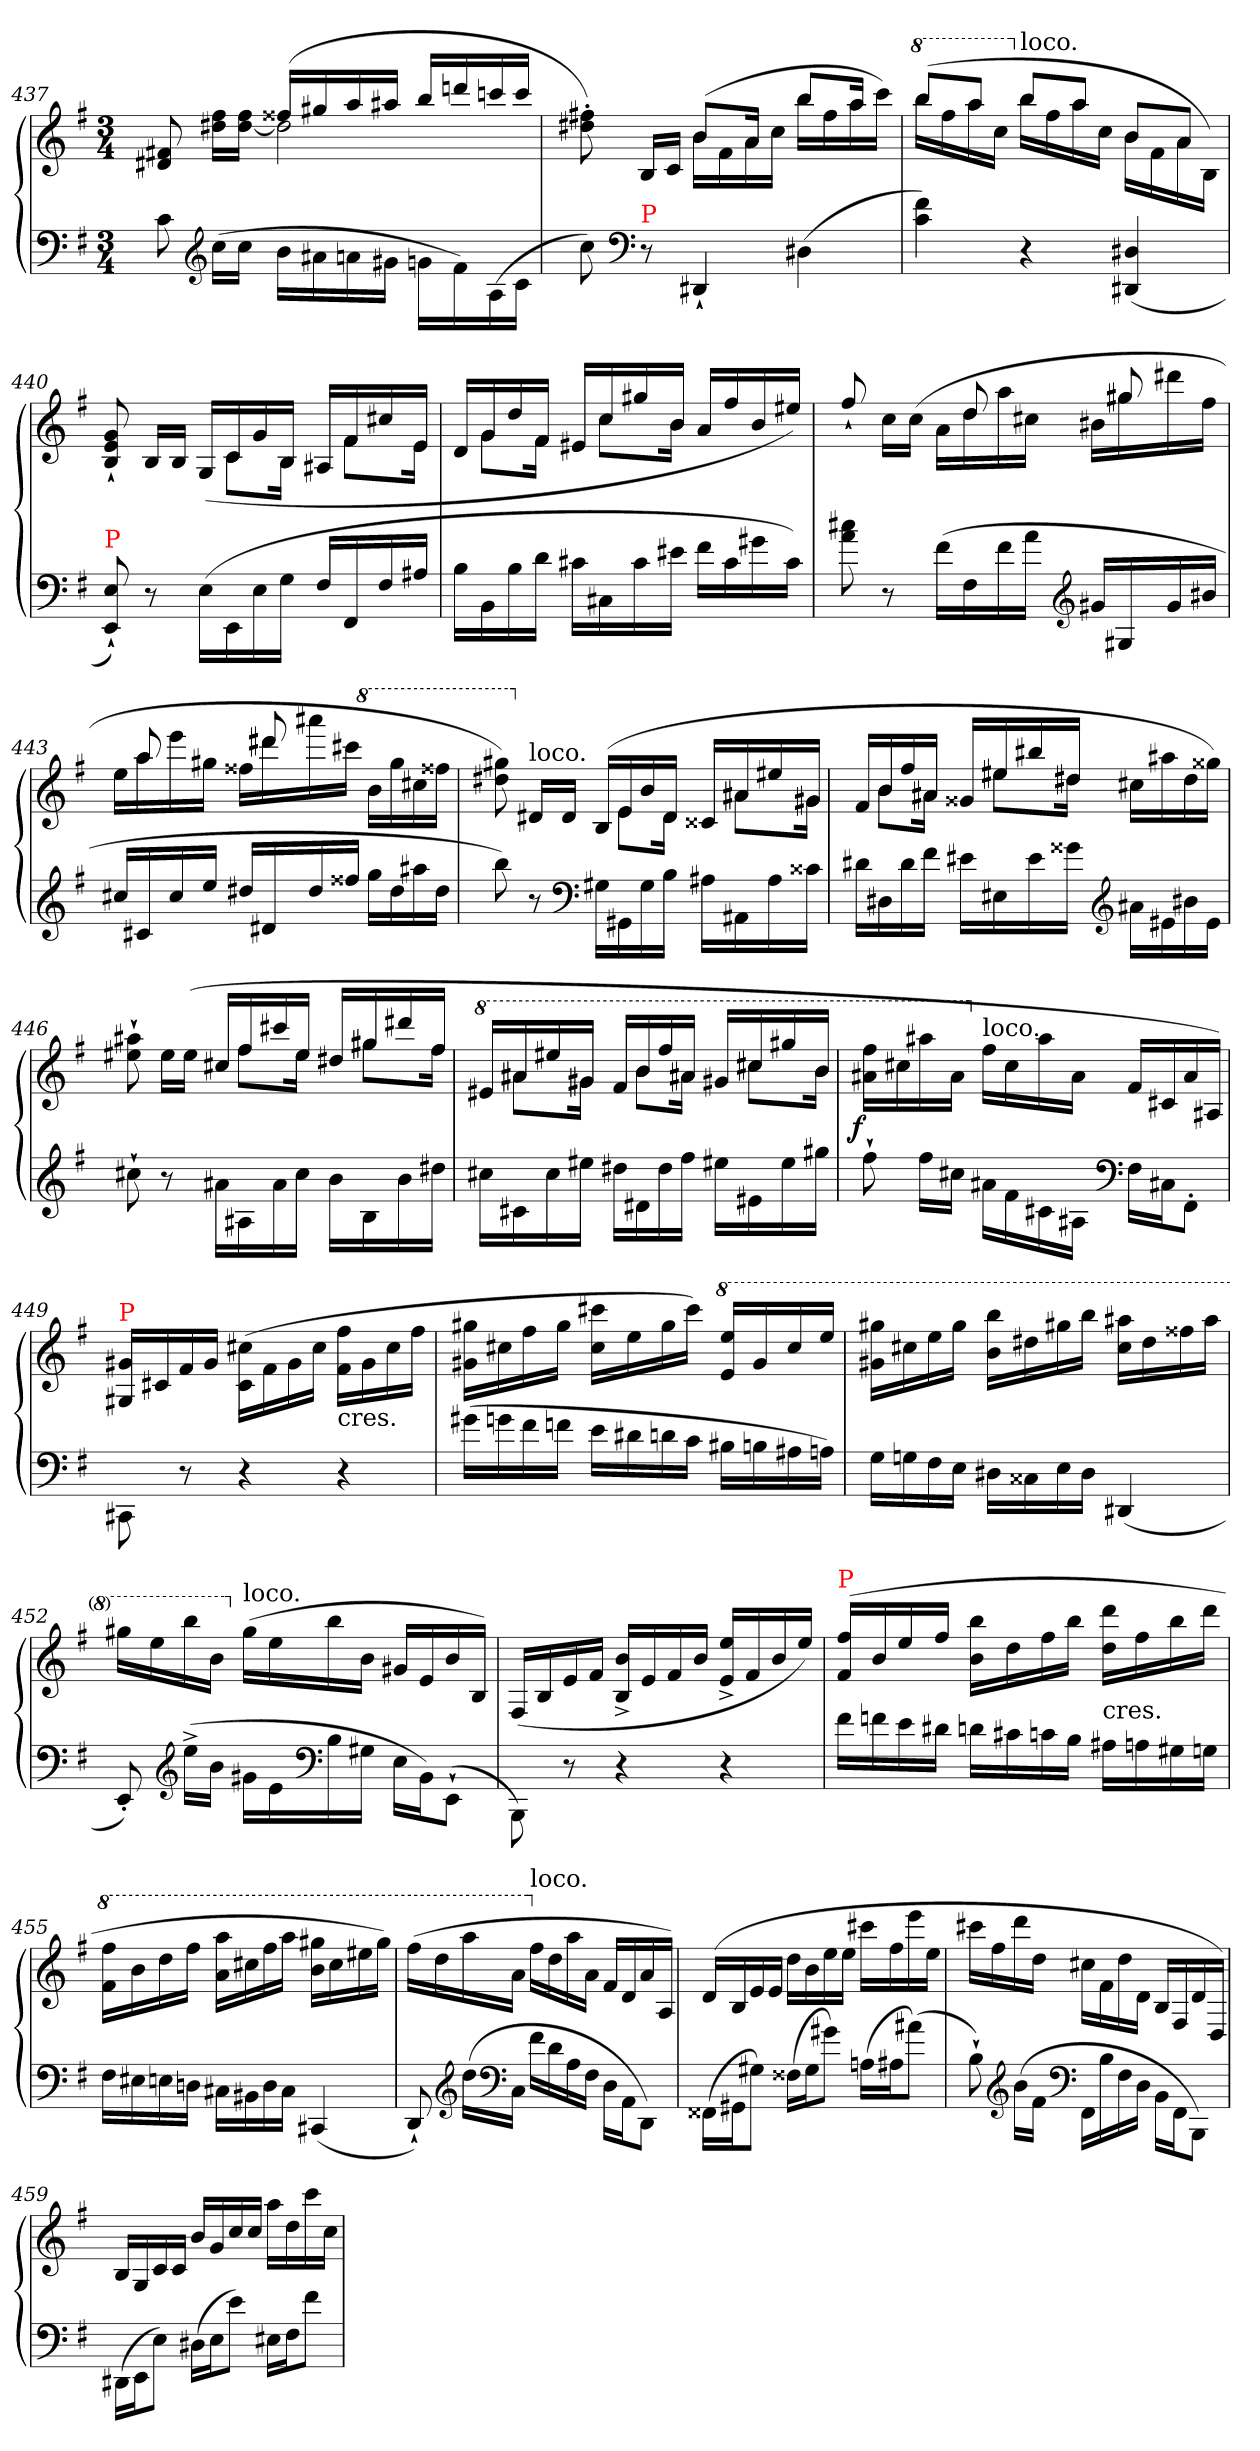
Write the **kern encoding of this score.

**kern	**kern	**dynam
*part1	*part1	*part1
*staff2	*staff1	*staff1/2
*clefF4	*clefG2	*
*k[f#]	*k[f#]	*
*M3/4	*M3/4	*
=437	=437	=437
*	*^	*
8c	8f#X 8d#X	8ryy	.
*clefG2	*	*	*
(>16cc\LL	8ryy	16ff# 16dd#jLL	.
16ccJJ	.	16ff# [16dd#JJ	.
16b\LL	(>16ff##XLL	2dd#]	.
16a#X	16gg#X	.	.
16an	16aa	.	.
16g#XJJ	16aa#XJJ	.	.
16gn\LL	16bbLL	.	.
16f#)	16dddn	.	.
(>16A	16cccn	.	.
16cJJ	16cccJJ	.	.
=438	=438	=438	=438
8cc)	4ryy	8ff#X'> 8dd#X'>)	.
*clefF4	*	*	*
!LO:TX:a:color=red:t=P	!	!	!
8r	.	16B/LL	.
.	.	16c/JJ	.
4DD#X`<	(>8bL	16bLL	.
.	.	16f#	.
.	16aJk	16a	.
.	16ryy	16ccJJ	.
(>4D#j	8bbL	16bbLL	.
.	.	16ff#	.
.	16aaJk	16aa	.
.	16ryy	16cccJJ)	.
=439	=439	=439	=439
*	*8va	*	*
4f# 4c)	(>8bbbL	16bbbLL	.
.	.	16fff#	.
.	8aaaJ	16aaa	.
.	.	16cccJJ	.
*	*X8va	*	*
!	!LO:TX:a:t=loco.	!	!
4r	8bbL	16bbLL	.
.	.	16ff#	.
.	8aaJ	16aa	.
.	.	16ccJJ	.
(<4D#X 4DD#X	8bL	16bLL	.
.	.	16f#	.
.	8aJ	16a	.
.	.	16BJJ)	.
=440	=440	=440	=440
!LO:TX:a:color=red:t=P	!	!	!
8E`< 8EE`<)	8g`< 8e`< 8B`<	4ryy	.
8r	16BLL	.	.
.	16BJJ	.	.
(<16E\LL	(>16G/LL	16ryy	.
16EE	16c	8c\L	.
16E	16g	.	.
16GJJ	16BJJ	16BJk	.
16F#LL	16A#X/LL	16ryy	.
16FF#	16f#	8f#\L	.
16F#	16cc#X	.	.
16A#XJJ	16eJJ	16eJk	.
=441	=441	=441	=441
16BLL	16d/LL	16ryy	.
16BB	16g	8g\L	.
16B	16dd	.	.
16dJJ	16f#JJ	16f#Jk	.
16c#XLL	16e#XLL	16ryy	.
16C#j	16cc	8ccL	.
16c#	16gg#X	.	.
16e#XJJ	16bJJ	16bJk	.
16f#\LL	16a/LL	4ryy	.
16c#\	16ff#	.	.
16g#X	16b	.	.
16c#\JJ)	16ee#XJJ)	.	.
=442	=442	=442	=442
8cc#X\ 8a\	8ff#`>/	8ryy	.
8r	16cc\LL	8ryy	.
.	(>16ccJJ	.	.
(<16f#LL	16ryy	16a\LL	.
16F#	8dd/	16dd	.
16f#	.	16aa	.
16aJJ	16ryy	16cc#jJJ	.
*clefG2	*	*	*
16g#XLL	16ryy	16b#X\LL	.
16G#j	8gg#X/	16gg#X	.
16g#	.	16ddd#X	.
16b#XJJ	16ryy	16ff#JJ	.
=443	=443	=443	=443
16cc#XLL	16ryy	16ee\LL	.
16c#j	8aa/	16aa	.
16cc#	.	16eee	.
16eeJJ	16ryy	16gg#XJJ	.
16dd#X/LL	16ryy	16ff##X\LL	.
16d#j	8ddd#X/	16ddd#X	.
16dd#	.	16aaa#X	.
16ff##XJJ	16ryy	16ccc#XJJ	.
*	*8va	*	*
16ggLL	4ryy	16bb\LL	.
16dd#	.	16ggg#	.
16aa#X	.	16ccc#j	.
16dd#JJ	.	16fff##XJJ	.
=444	=444	=444	=444
8bb)	8ggg#X 8ddd#X)	4ryy	.
*	*X8va	*	*
!	!LO:TX:a:t=loco.	!	!
8r	16d#XLL	.	.
.	16d#JJ	.	.
*clefF4	*	*	*
16G#XLL	(>16B/LL	16ryy	.
16GG#j	16e	8e\L	.
16G#	16b	.	.
16BJJ	16d#JJ	16d#Jk	.
16A#XLL	16c##X/LL	16ryy	.
16AA#j	16a#X	8a#X\L	.
16A#	16ee#X	.	.
16c##XJJ	16g#XJJ	16g#XJk	.
=445	=445	=445	=445
16d#XLL	16f#LL	16ryy	.
16D#j	16b	8bL	.
16d#	16ff#	.	.
16f#JJ	16a#XJJ	16a#XJk	.
16e#XLL	16g##XLL	16ryy	.
16E#j	16ee#X	8ee#XL	.
16e#	16bb#X	.	.
16g##XJJ	16dd#XJJ	16dd#XJk	.
*clefG2	*	*	*
16a#X\LL	16cc#XLL	4ryy	.
16e#X	16aa#X	.	.
16b#X	16dd#	.	.
16e#JJ	16gg##XJJ)	.	.
=446	=446	=446	=446
8cc#X`>	8aa#X`> 8ee#X`>	4ryy	.
8r	16ee#LL	.	.
.	(>16ee#JJ	.	.
16a#X\LL	16cc#XLL	16ryy	.
16A#j	16ff#	8ff#L	.
16a#	16ccc#j	.	.
16cc#JJ	16ee#JJ	16ee#Jk	.
16b\LL	16dd#XLL	16ryy	.
16B	16gg#X	8gg#XL	.
16b	16ddd#j	.	.
16dd#XJJ	16ff#JJ	16ff#Jk	.
=447	=447	=447	=447
*	*8va	*	*
16cc#X\LL	16ee#XLL	16ryy	.
16c#j	16aa#X	8aa#XL	.
16cc#	16eee#j	.	.
16ee#XJJ	16gg#XJJ	16gg#XJk	.
16dd#X\LL	16ff#LL	16ryy	.
16d#j	16bb	8bbL	.
16dd#	16fff#	.	.
16ff#JJ	16aa#XJJ	16aa#XJk	.
16ee#X\LL	16gg#XLL	16ryy	.
16e#j	16ccc#X	8ccc#XL	.
16ee#	16ggg#j	.	.
16gg#XJJ	16bbJJ	16bbJk	.
=448	=448	=448	=448
!	!	!	!LO:DY:rj
*	*v	*v	*
8ff#`>	16fff# 16aa#XLL	f
.	16ccc#X	.
16ff#LL	16aaa#X	.
16cc#XJJ	16aa#JJ	.
*	*X8va	*
!	!LO:TX:a:t=loco.	!
16a#X\LL	16ff#LL	.
16f#	16cc#	.
16c#j	16aa#	.
16A#jJJ	16a#JJ	.
*clefF4	*	*
16F#\LL	16f#LL	.
16C#XJ	16c#j	.
8FF#'>J	16a#	.
.	16A#XJJ)	.
=449	=449	=449
!	!LO:TX:a:color=red:t=P	!
8CC#X\	16g#X 16G#XLL	.
.	16c#X	.
8r	16f#	.
.	16g#JJ	.
4r	(>16cc#j\ 16c#\LL	.
.	16f#	.
.	16g#	.
.	16cc#JJ	.
!	!LO:TX:c:t=cres.	!
4r	16ff#\ 16f#\LL	.
.	16g#	.
.	16cc#	.
.	16ff#JJ	.
=450	=450	=450
(>16g#XLL	16gg#X 16g#XLL	.
16gn	16cc#X	.
16f#	16ff#	.
16fnJJ	16gg#JJ	.
16eLL	16ccc#j 16cc#LL	.
16d#X	16ee	.
16dn	16gg#	.
16cJJ	16ccc#JJ)	.
*	*8va	*
16B#XLL	16eee 16eeLL	.
16Bn	16gg#	.
16A#X	16ccc#	.
16AnJJ)	16eeeJJ	.
=451	=451	=451
16GLL	16ggg#X 16gg#XLL	.
16Gn	16ccc#X	.
16F#	16eee	.
16EJJ	16ggg#JJ	.
16D#XLL	16bbb 16bbLL	.
16C##X	16ddd#X	.
16E	16ggg#X	.
16D#JJ	16bbbJJ	.
(<4DD#X	16aaa#X 16ccc#LL	.
.	16ddd#	.
.	16fff##X	.
.	16aaa#JJ	.
=452	=452	=452
8EE'<)	16ggg#XLL	.
.	16eee	.
*clefG2	*	*
(>16ee^<LL	16bbb	.
16bJJ	16bbJJ	.
*	*X8va	*
!	!LO:TX:a:t=loco.	!
16g#X\LL	(>16gg#LL	.
16e	16ee	.
*clefF4	*	*
16B	16bb	.
16G#jJJ	16bJJ	.
16E\LL	16g#jLL	.
16BBJ)	16e	.
(>8EE`>J	16b	.
.	16BJJ)	.
=453	=453	=453
8BBB\)	(>16F#/LL	.
.	16B/	.
8r	16e	.
.	16f#JJ	.
4r	16b^< 16B^<LL	.
.	16e	.
.	16f#	.
.	16bJJ	.
4r	16ee^< 16e^<LL	.
.	16f#	.
.	16b	.
.	16eeJJ)	.
=454	=454	=454
!	!LO:TX:a:color=red:t=P	!
16f#\LL	(>16ff#/ 16f#/LL	.
16fn\	16b/	.
16e\	16ee/	.
16d#XJJ	16ff#JJ	.
16dnLL	16bb 16bLL	.
16c#X	16dd	.
16cn	16ff#	.
16BJJ	16bbJJ	.
!	!LO:TX:c:t=cres.	!
16A#XLL	16ddd 16ddLL	.
16An	16ff#	.
16G#X	16bb	.
16GnJJ	16dddJJ	.
=455	=455	=455
*	*8va	*
16F#LL	16fff# 16ff#LL	.
16E#X	16bb	.
16En	16ddd	.
16DnJJ	16fff#JJ	.
16C#X\LL	16aaa 16aaLL	.
16BB#X	16ccc#X	.
16D	16fff#	.
16C#JJ	16aaaJJ	.
(<4CC#X	16ggg#X 16bbLL	.
.	16ccc#	.
.	16eee#X	.
.	16ggg#JJ)	.
=456	=456	=456
8DD`<)	(>16fff#LL	.
.	16ddd	.
*clefG2	*	*
(>16ddLL	16aaa	.
*clefF4	*	*
16CJJ	16aaJJ	.
*	*X8va	*
!	!LO:TX:a:t=loco.	!
16f#LL	16ff#LL	.
16d	16dd	.
16A	16aa	.
16F#JJ	16aJJ	.
16D\LL	16f#LL	.
16AAJ	16d	.
8DDJ)	16a	.
.	16AJJ)	.
=457	=457	=457
(>16FF##X\LL	(>16dLL	.
16GG#XJ	16B	.
8G#XJ)	16e	.
.	16eJJ	.
(>16F##X\LL	16ddLL	.
16G#J	16b	.
8g#jJ)	16ee	.
.	16eeJJ	.
(>16An\LL	16ccc#XLL	.
16A#XJ	16ff#	.
(>8a#XJ)	16eee	.
.	16eeJJ	.
=458	=458	=458
8B`>)	16ccc#XLL	.
.	16ff#	.
*clefG2	*	*
(>16b\LL	16ddd	.
16f#JJ	16ddJJ	.
*clefF4	*	*
16FF#LL	16cc#j\LL	.
16B	16f#	.
16F#	16dd	.
16DJJ	16dJJ	.
16BBLL	16BLL	.
16FF#\J	16F#/	.
8BBBJ)	16d	.
.	16D/JJ)	.
=459	=459	=459
(>16DD#X\LL	16B/LL	.
16EE\J	16G/	.
8E\J)	16c/	.
.	16c/JJ	.
(>16D#XLL	16b/LL	.
16EJ	16g	.
8eJ)	16cc	.
.	16ccJJ	.
16E#XLL	16aaLL	.
16F#J	16dd	.
8f#J	16ccc	.
.	16ccJJ	.
=	=	=
*-	*-	*-
